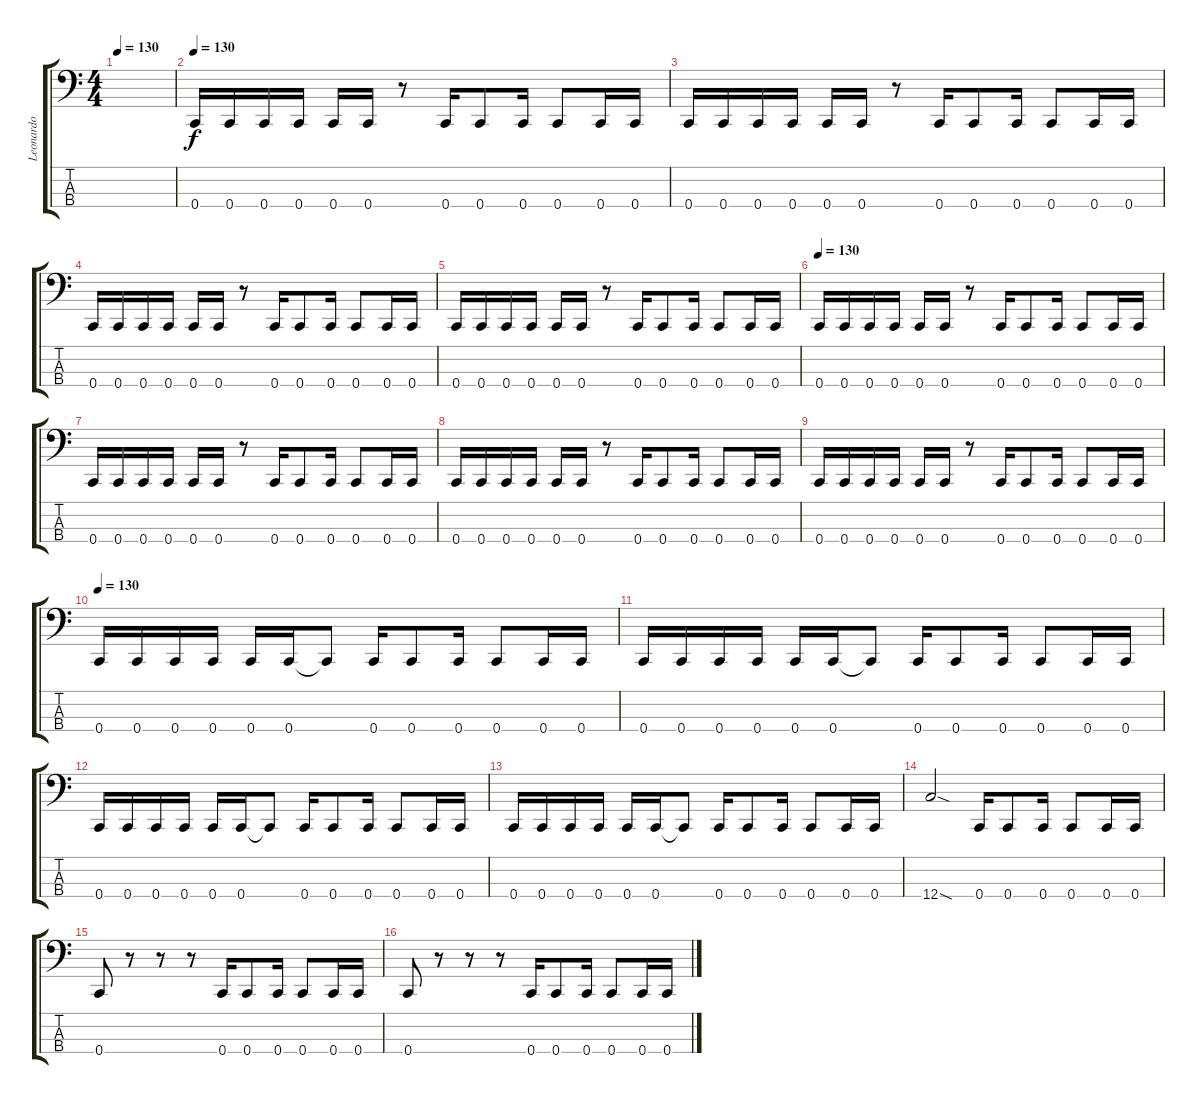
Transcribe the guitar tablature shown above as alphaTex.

\track ("Leonardo" "Leonardo") {instrument electricbassfinger}
\staff {score tabs}
\tuning (F2 C2 G1 C1) {hide}
\ts (4 4)
\tempo 130
\clef f4
\ks c
|
\tempo 130
0.4.16{volume 15 instrument electricbassfinger} 0.4.16 0.4.16 0.4.16 0.4.16 0.4.16 r.8 0.4.16 0.4.8 0.4.16 0.4.8 0.4.16 0.4.16 |
0.4.16 0.4.16 0.4.16 0.4.16 0.4.16 0.4.16 r.8 0.4.16 0.4.8 0.4.16 0.4.8 0.4.16 0.4.16 |
0.4.16 0.4.16 0.4.16 0.4.16 0.4.16 0.4.16 r.8 0.4.16 0.4.8 0.4.16 0.4.8 0.4.16 0.4.16 |
0.4.16 0.4.16 0.4.16 0.4.16 0.4.16 0.4.16 r.8 0.4.16 0.4.8 0.4.16 0.4.8 0.4.16 0.4.16 |
\tempo 130
0.4.16 0.4.16 0.4.16 0.4.16 0.4.16 0.4.16 r.8 0.4.16 0.4.8 0.4.16 0.4.8 0.4.16 0.4.16 |
0.4.16 0.4.16 0.4.16 0.4.16 0.4.16 0.4.16 r.8 0.4.16 0.4.8 0.4.16 0.4.8 0.4.16 0.4.16 |
0.4.16 0.4.16 0.4.16 0.4.16 0.4.16 0.4.16 r.8 0.4.16 0.4.8 0.4.16 0.4.8 0.4.16 0.4.16 |
0.4.16 0.4.16 0.4.16 0.4.16 0.4.16 0.4.16 r.8 0.4.16 0.4.8 0.4.16 0.4.8 0.4.16 0.4.16 |
\tempo 130
0.4.16 0.4.16 0.4.16 0.4.16 0.4.16 0.4.16 0.4{t}.8 0.4.16 0.4.8 0.4.16 0.4.8 0.4.16 0.4.16 |
0.4.16 0.4.16 0.4.16 0.4.16 0.4.16 0.4.16 0.4{t}.8 0.4.16 0.4.8 0.4.16 0.4.8 0.4.16 0.4.16 |
0.4.16 0.4.16 0.4.16 0.4.16 0.4.16 0.4.16 0.4{t}.8 0.4.16 0.4.8 0.4.16 0.4.8 0.4.16 0.4.16 |
0.4.16 0.4.16 0.4.16 0.4.16 0.4.16 0.4.16 0.4{t}.8 0.4.16 0.4.8 0.4.16 0.4.8 0.4.16 0.4.16 |
12.4{sod}.2 0.4.16 0.4.8 0.4.16 0.4.8 0.4.16 0.4.16 |
0.4.8 r.8 r.8 r.8 0.4.16 0.4.8 0.4.16 0.4.8 0.4.16 0.4.16 |
0.4.8 r.8 r.8 r.8 0.4.16 0.4.8 0.4.16 0.4.8 0.4.16 0.4.16
